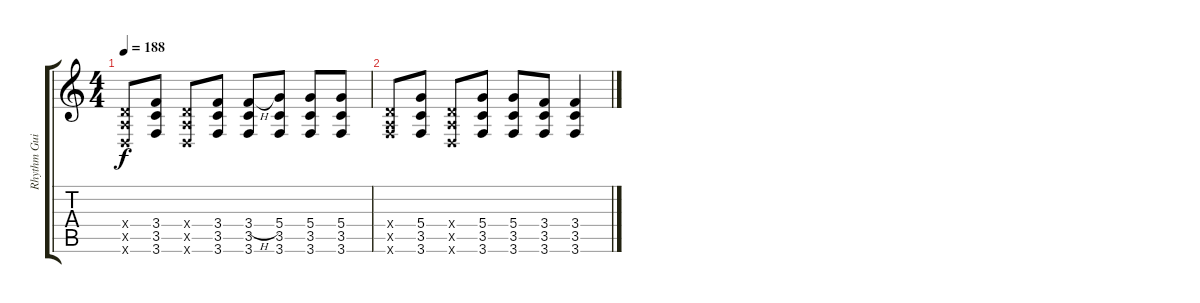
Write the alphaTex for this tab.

\track ("Rhythm Guitar" "Rhythm Gui") {instrument distortionguitar}
\staff {score tabs}
\tuning (E4 B3 G3 D3 A2 D2) {hide}
\ts (4 4)
\tempo 188
\clef g2
\ks c
(0.4{x} 0.5{x} 0.6{x}).8{dy f} (3.4 3.5 3.6).8 (0.4{x} 0.5{x} 0.6{x}).8 (3.4 3.5 3.6).8 (3.4{h} 3.5 3.6).8 (5.4 3.5 3.6).8 (5.4 3.5 3.6).8 (5.4 3.5 3.6).8 |
(0.4{x} 0.5{x} 3.6{x}).8 (5.4 3.5 3.6).8 (0.4{x} 0.5{x} 0.6{x}).8 (5.4 3.5 3.6).8 (5.4 3.5 3.6).8 (3.4 3.5 3.6).8 (3.4 3.5 3.6).4
